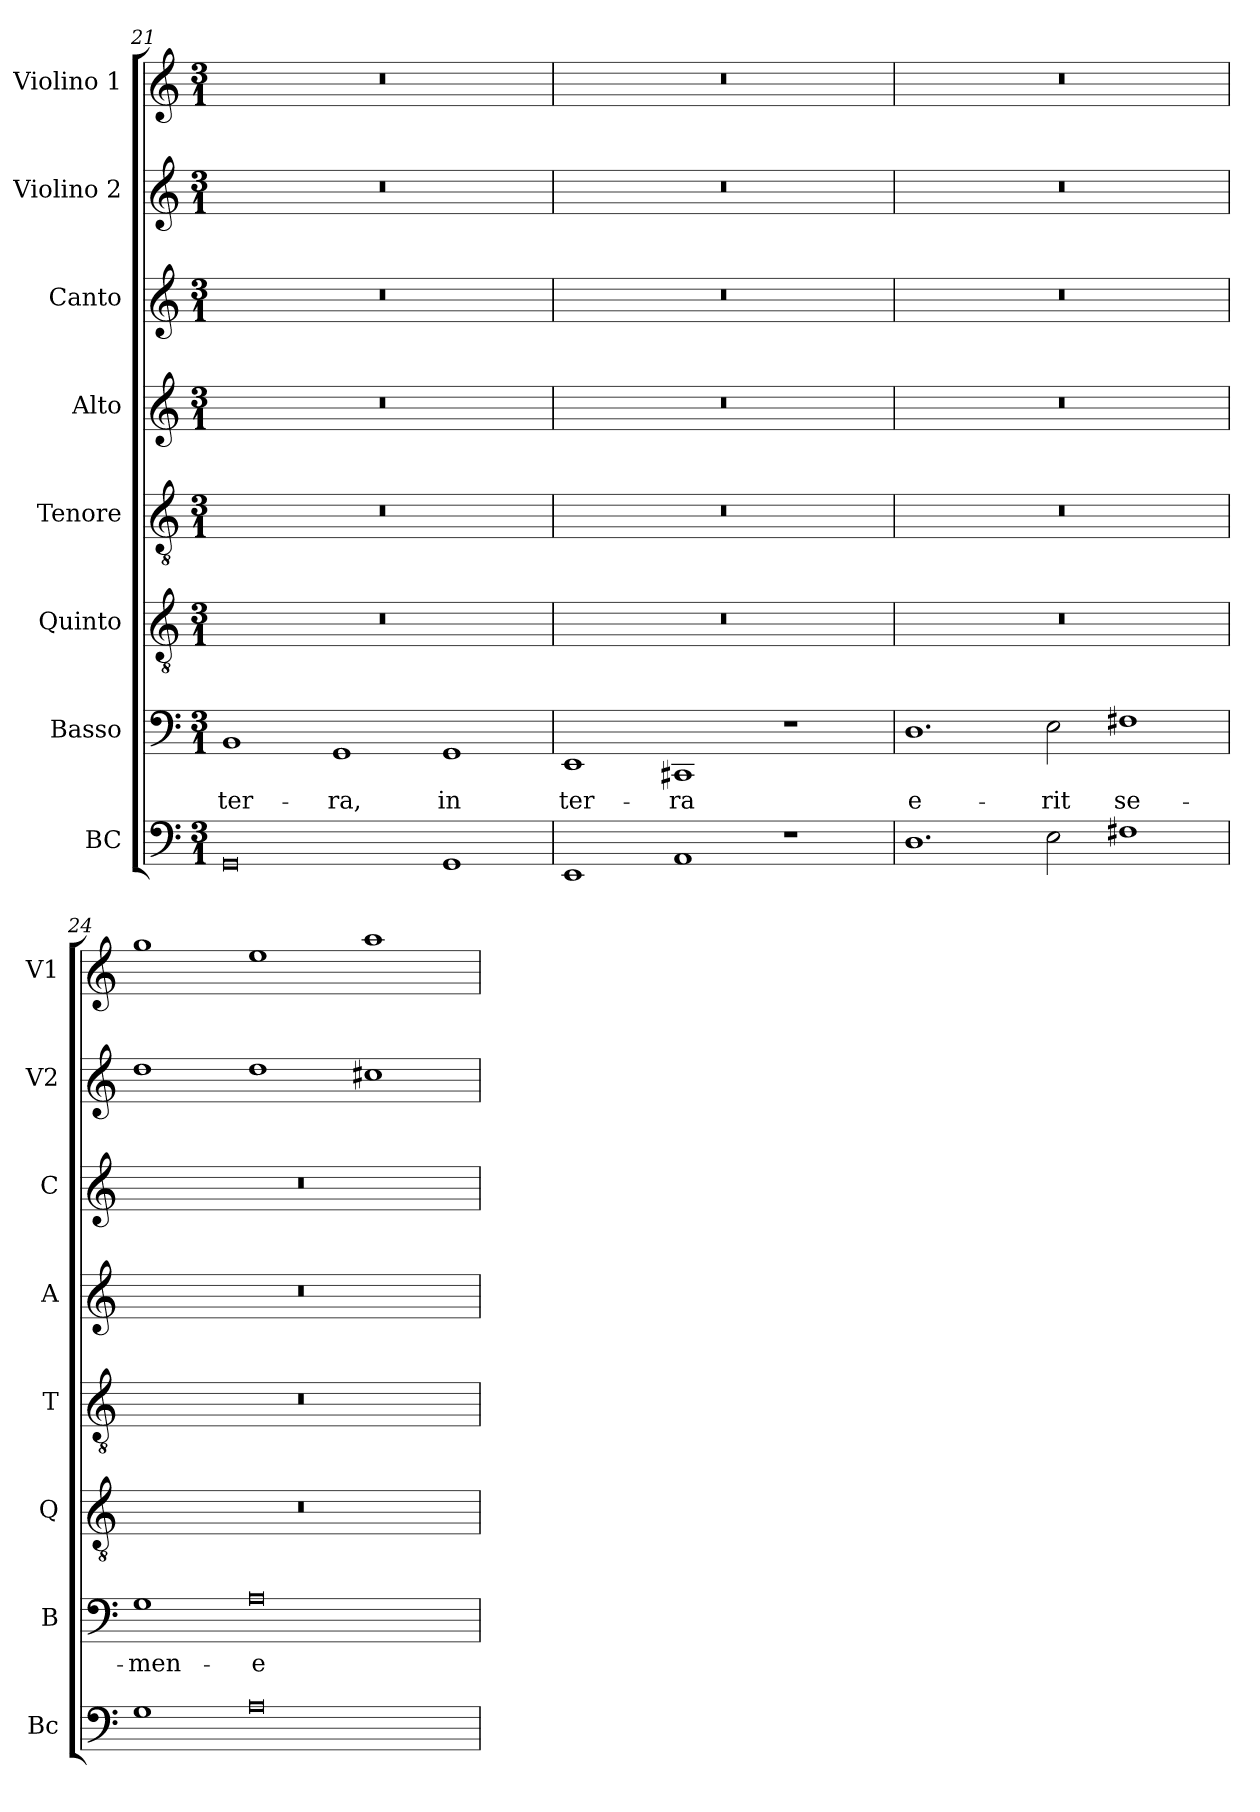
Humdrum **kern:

**kern	**kern	**text	**kern	**kern	**kern	**kern	**kern	**kern
*part8	*part7	*part7	*part6	*part5	*part4	*part3	*part2	*part1
*staff8	*staff7	*staff7	*staff6	*staff5	*staff4	*staff3	*staff2	*staff1
*I"BC	*I"Basso	*	*I"Quinto	*I"Tenore	*I"Alto	*I"Canto	*I"Violino 2	*I"Violino 1
*I'Bc	*I'B	*	*I'Q	*I'T	*I'A	*I'C	*I'V2	*I'V1
*clefF4	*clefF4	*	*clefGv2	*clefGv2	*clefG2	*clefG2	*clefG2	*clefG2
*k[]	*k[]	*	*k[]	*k[]	*k[]	*k[]	*k[]	*k[]
*C:	*C:	*	*C:	*C:	*C:	*C:	*C:	*C:
*M3/1	*M3/1	*	*M3/1	*M3/1	*M3/1	*M3/1	*M3/1	*M3/1
=21	=21	=21	=21	=21	=21	=21	=21	=21
!	!	!LO:LY:b	!	!	!	!	!	!
0GG	1BB	ter-	0.r	0.r	0.r	0.r	0.r	0.r
!	!	!LO:LY:b	!	!	!	!	!	!
.	1GG	-ra,	.	.	.	.	.	.
!	!	!LO:LY:b	!	!	!	!	!	!
1GG	1GG	in	.	.	.	.	.	.
=22	=22	=22	=22	=22	=22	=22	=22	=22
!	!	!LO:LY:b	!	!	!	!	!	!
1EE	1EE	ter-	0.r	0.r	0.r	0.r	0.r	0.r
!	!	!LO:LY:b	!	!	!	!	!	!
1AA	1CC#X	-ra	.	.	.	.	.	.
1r	1r	.	.	.	.	.	.	.
=23	=23	=23	=23	=23	=23	=23	=23	=23
!	!	!LO:LY:b	!	!	!	!	!	!
1.D	1.D	e-	0.r	0.r	0.r	0.r	0.r	0.r
!	!	!LO:LY:b	!	!	!	!	!	!
2E\	2E\	-rit	.	.	.	.	.	.
!	!	!LO:LY:b	!	!	!	!	!	!
1F#X	1F#X	se-	.	.	.	.	.	.
=24	=24	=24	=24	=24	=24	=24	=24	=24
!	!	!LO:LY:b	!	!	!	!	!	!
1G	1G	-men-	0.r	0.r	0.r	0.r	1dd	1gg
!	!	!LO:LY:b	!	!	!	!	!	!
0A	0A	-e-	.	.	.	.	1dd	1ee
.	.	.	.	.	.	.	1cc#X	1aa
=	=	=	=	=	=	=	=	=
*-	*-	*-	*-	*-	*-	*-	*-	*-
